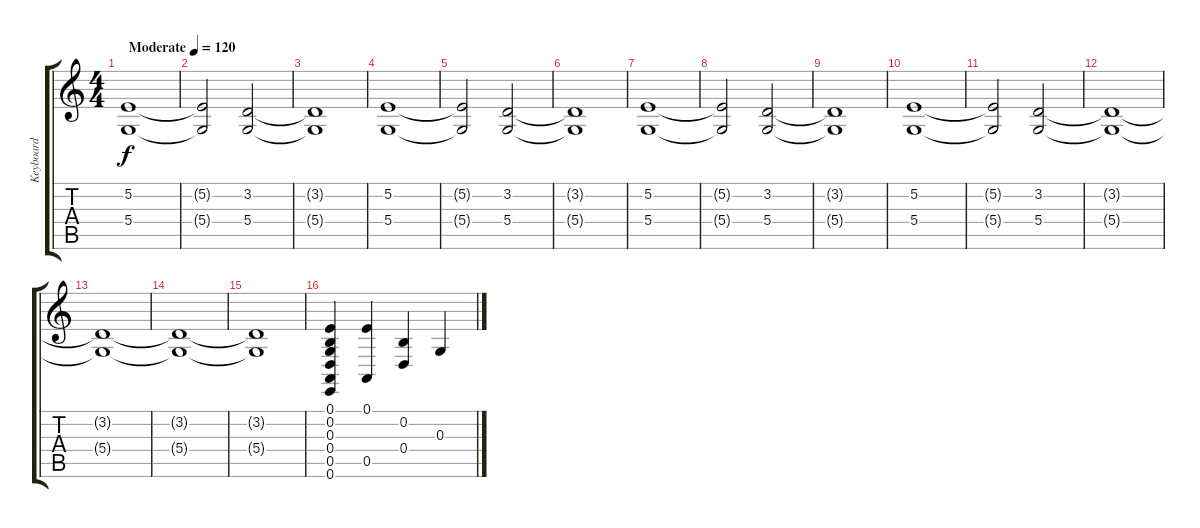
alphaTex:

\track ("Keyboard" "Keyboard") {instrument synthstrings2}
\staff {score tabs}
\tuning (E4 B3 G3 D3 A2 E2) {hide}
\ts (4 4)
\tempo (120 "Moderate")
\clef g2
\ks c
(5.2 5.4).1{dy f instrument synthstrings2} |
(5.2{t} 5.4{t}).2 (3.2 5.4).2 |
(3.2{t} 5.4{t}).1 |
(5.2 5.4).1 |
(5.2{t} 5.4{t}).2 (3.2 5.4).2 |
(3.2{t} 5.4{t}).1 |
(5.2 5.4).1 |
(5.2{t} 5.4{t}).2 (3.2 5.4).2 |
(3.2{t} 5.4{t}).1 |
(5.2 5.4).1 |
(5.2{t} 5.4{t}).2 (3.2 5.4).2 |
(3.2{t} 5.4{t}).1 |
(3.2{t} 5.4{t}).1 |
(3.2{t} 5.4{t}).1 |
(3.2{t} 5.4{t}).1 |
(0.1 0.2 0.3 0.4 0.5 0.6).4 (0.1 0.5).4 (0.2 0.4).4 0.3.4
